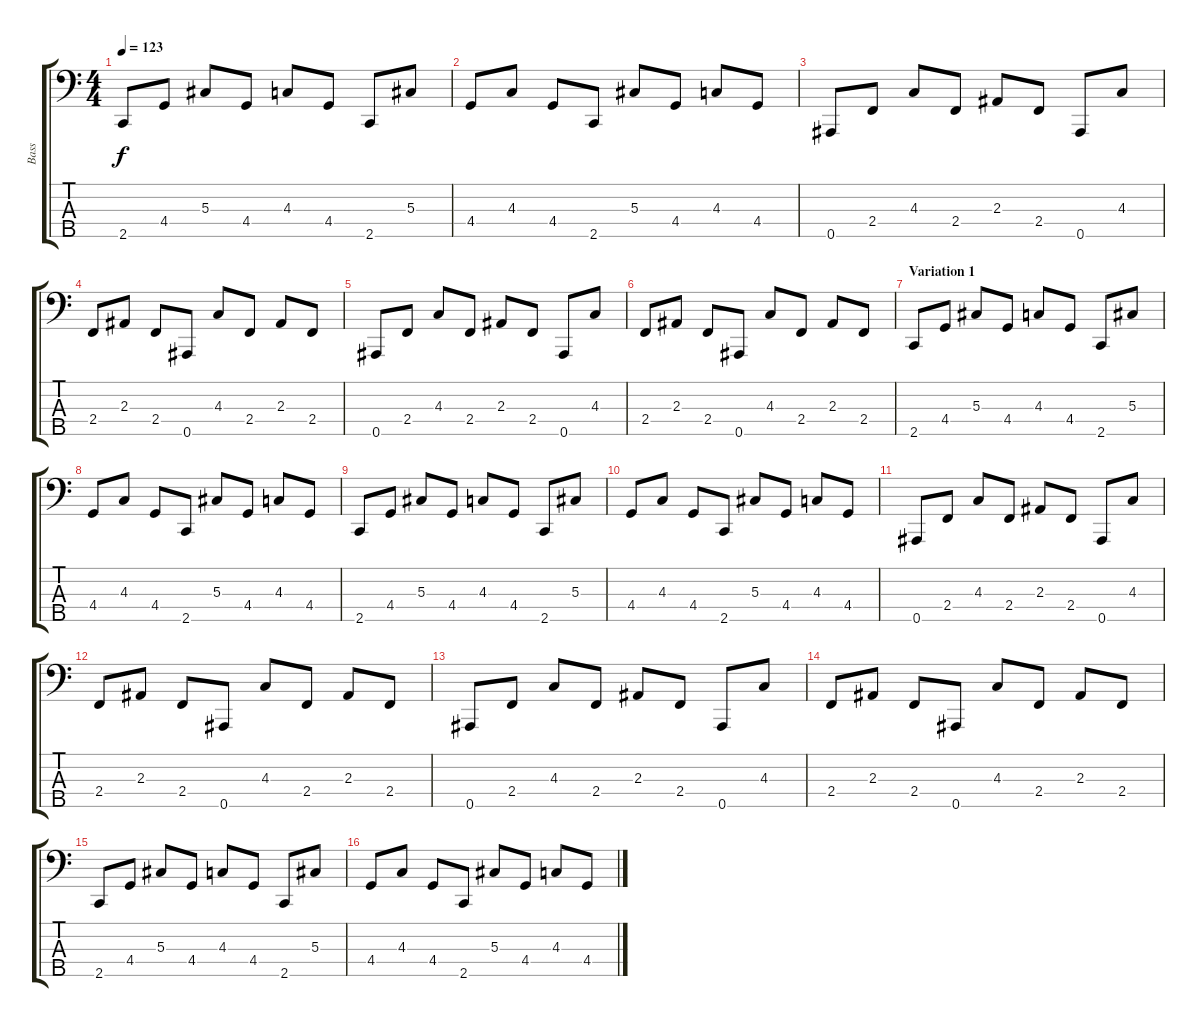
\track ("Bass" "Bass") {instrument electricbassfinger}
\staff {score tabs}
\tuning (Gb2 Db2 Ab1 Eb1 Bb0) {hide}
\ts (4 4)
\tempo 123
\clef f4
\ks c
2.5.8{dy f} 4.4.8 5.3.8 4.4.8 4.3.8 4.4.8 2.5.8 5.3.8 |
4.4.8 4.3.8 4.4.8 2.5.8 5.3.8 4.4.8 4.3.8 4.4.8 |
0.5.8 2.4.8 4.3.8 2.4.8 2.3.8 2.4.8 0.5.8 4.3.8 |
2.4.8 2.3.8 2.4.8 0.5.8 4.3.8 2.4.8 2.3.8 2.4.8 |
0.5.8 2.4.8 4.3.8 2.4.8 2.3.8 2.4.8 0.5.8 4.3.8 |
2.4.8 2.3.8 2.4.8 0.5.8 4.3.8 2.4.8 2.3.8 2.4.8 |
\section ("" "Variation 1")
2.5.8 4.4.8 5.3.8 4.4.8 4.3.8 4.4.8 2.5.8 5.3.8 |
4.4.8 4.3.8 4.4.8 2.5.8 5.3.8 4.4.8 4.3.8 4.4.8 |
2.5.8 4.4.8 5.3.8 4.4.8 4.3.8 4.4.8 2.5.8 5.3.8 |
4.4.8 4.3.8 4.4.8 2.5.8 5.3.8 4.4.8 4.3.8 4.4.8 |
0.5.8 2.4.8 4.3.8 2.4.8 2.3.8 2.4.8 0.5.8 4.3.8 |
2.4.8 2.3.8 2.4.8 0.5.8 4.3.8 2.4.8 2.3.8 2.4.8 |
0.5.8 2.4.8 4.3.8 2.4.8 2.3.8 2.4.8 0.5.8 4.3.8 |
2.4.8 2.3.8 2.4.8 0.5.8 4.3.8 2.4.8 2.3.8 2.4.8 |
2.5.8 4.4.8 5.3.8 4.4.8 4.3.8 4.4.8 2.5.8 5.3.8 |
4.4.8 4.3.8 4.4.8 2.5.8 5.3.8 4.4.8 4.3.8 4.4.8
